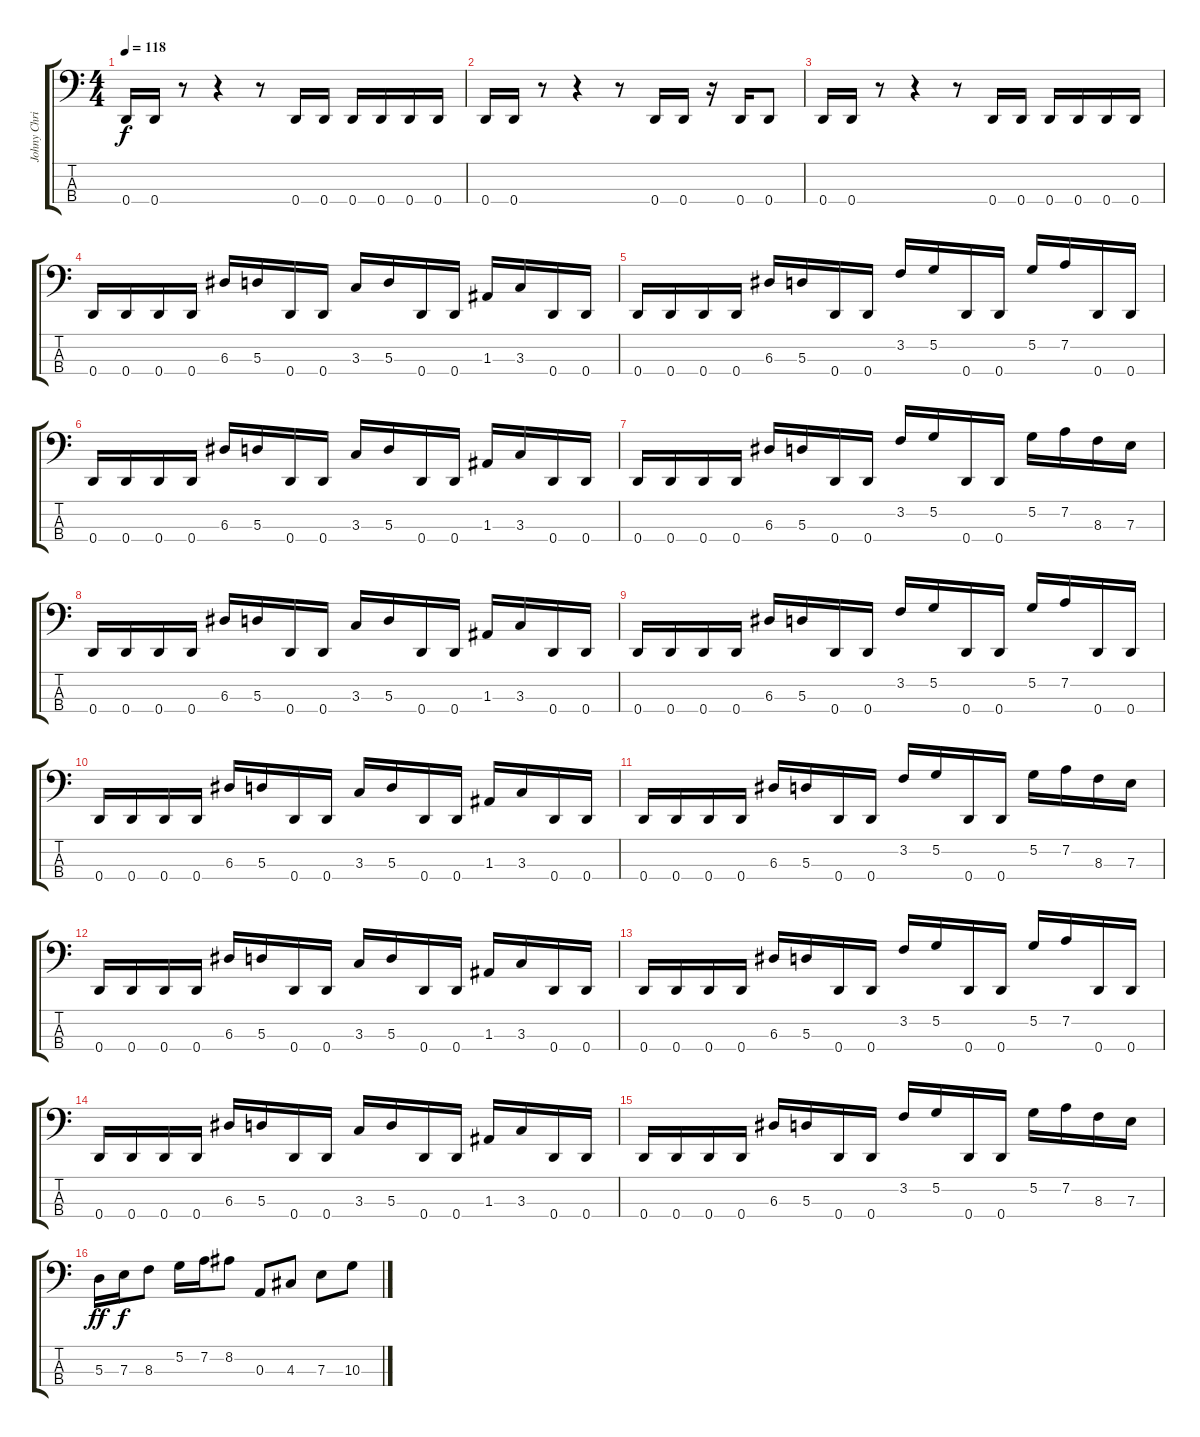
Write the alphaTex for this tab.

\track ("Johny Christ" "Johny Chri") {instrument electricbasspick}
\staff {score tabs}
\tuning (G2 D2 A1 D1) {hide}
\ts (4 4)
\tempo 118
\clef f4
\ks c
0.4.16{dy f} 0.4.16 r.8 r.4 r.8 0.4.16 0.4.16 0.4.16 0.4.16 0.4.16 0.4.16 |
0.4.16 0.4.16 r.8 r.4 r.8 0.4.16 0.4.16 r.16 0.4.16 0.4.8 |
0.4.16 0.4.16 r.8 r.4 r.8 0.4.16 0.4.16 0.4.16 0.4.16 0.4.16 0.4.16 |
0.4.16 0.4.16 0.4.16 0.4.16 6.3.16 5.3.16 0.4.16 0.4.16 3.3.16 5.3.16 0.4.16 0.4.16 1.3.16 3.3.16 0.4.16 0.4.16 |
0.4.16 0.4.16 0.4.16 0.4.16 6.3.16 5.3.16 0.4.16 0.4.16 3.2.16 5.2.16 0.4.16 0.4.16 5.2.16 7.2.16 0.4.16 0.4.16 |
0.4.16 0.4.16 0.4.16 0.4.16 6.3.16 5.3.16 0.4.16 0.4.16 3.3.16 5.3.16 0.4.16 0.4.16 1.3.16 3.3.16 0.4.16 0.4.16 |
0.4.16 0.4.16 0.4.16 0.4.16 6.3.16 5.3.16 0.4.16 0.4.16 3.2.16 5.2.16 0.4.16 0.4.16 5.2.16 7.2.16 8.3.16 7.3.16 |
0.4.16 0.4.16 0.4.16 0.4.16 6.3.16 5.3.16 0.4.16 0.4.16 3.3.16 5.3.16 0.4.16 0.4.16 1.3.16 3.3.16 0.4.16 0.4.16 |
0.4.16 0.4.16 0.4.16 0.4.16 6.3.16 5.3.16 0.4.16 0.4.16 3.2.16 5.2.16 0.4.16 0.4.16 5.2.16 7.2.16 0.4.16 0.4.16 |
0.4.16 0.4.16 0.4.16 0.4.16 6.3.16 5.3.16 0.4.16 0.4.16 3.3.16 5.3.16 0.4.16 0.4.16 1.3.16 3.3.16 0.4.16 0.4.16 |
0.4.16 0.4.16 0.4.16 0.4.16 6.3.16 5.3.16 0.4.16 0.4.16 3.2.16 5.2.16 0.4.16 0.4.16 5.2.16 7.2.16 8.3.16 7.3.16 |
0.4.16 0.4.16 0.4.16 0.4.16 6.3.16 5.3.16 0.4.16 0.4.16 3.3.16 5.3.16 0.4.16 0.4.16 1.3.16 3.3.16 0.4.16 0.4.16 |
0.4.16 0.4.16 0.4.16 0.4.16 6.3.16 5.3.16 0.4.16 0.4.16 3.2.16 5.2.16 0.4.16 0.4.16 5.2.16 7.2.16 0.4.16 0.4.16 |
0.4.16 0.4.16 0.4.16 0.4.16 6.3.16 5.3.16 0.4.16 0.4.16 3.3.16 5.3.16 0.4.16 0.4.16 1.3.16 3.3.16 0.4.16 0.4.16 |
0.4.16 0.4.16 0.4.16 0.4.16 6.3.16 5.3.16 0.4.16 0.4.16 3.2.16 5.2.16 0.4.16 0.4.16 5.2.16 7.2.16 8.3.16 7.3.16 |
5.3.16{dy ff} 7.3.16{dy f} 8.3.8 5.2.16 7.2.16 8.2.8 0.3.8 4.3.8 7.3.8 10.3.8
